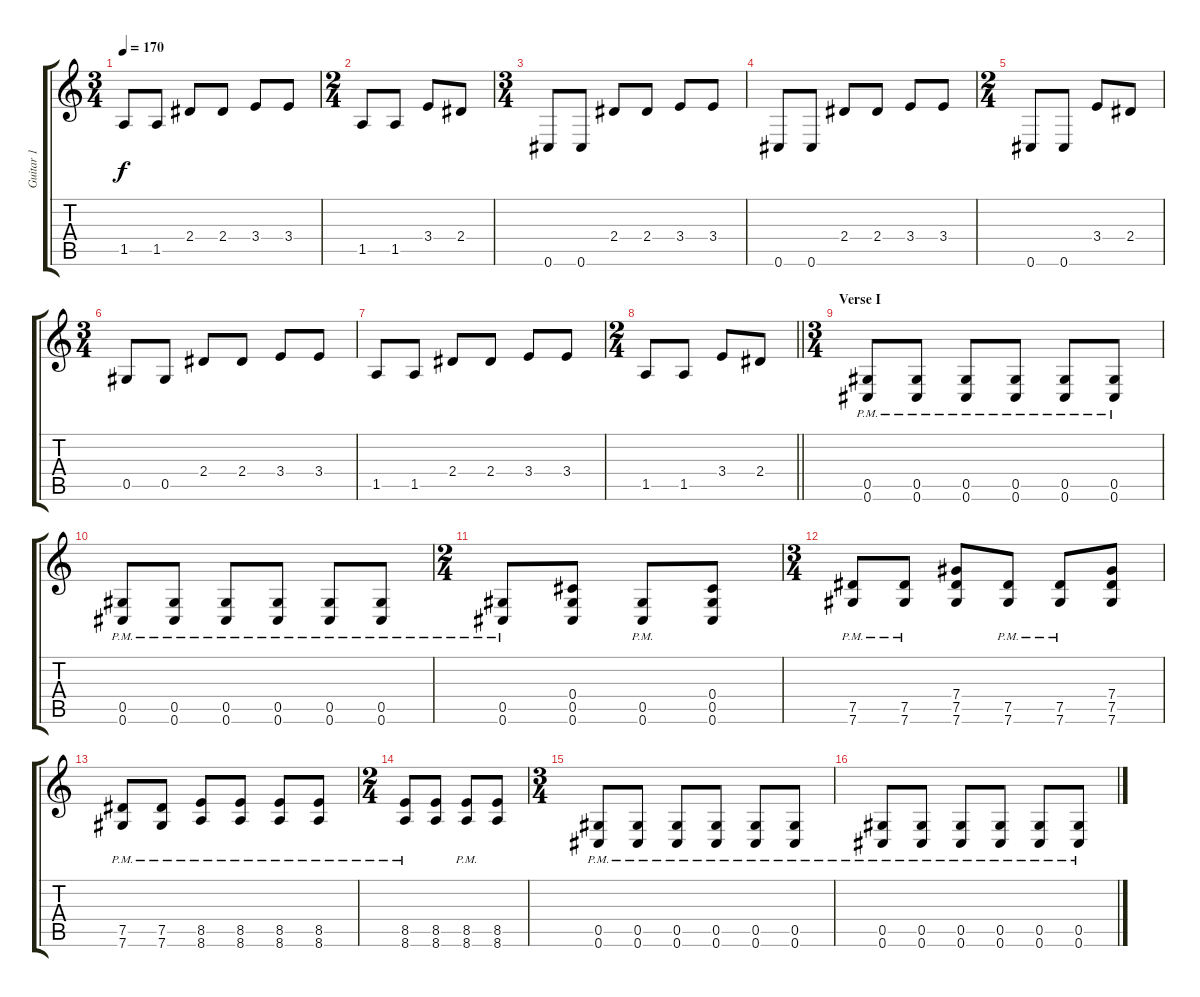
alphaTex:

\track ("Guitar 1" "Guitar 1") {instrument distortionguitar}
\staff {score tabs}
\tuning (Eb4 Bb3 Gb3 Db3 Ab2 Db2) {hide}
\ts (3 4)
\tempo 170
\clef g2
\ks c
1.5.8{dy f} 1.5.8 2.4.8 2.4.8 3.4.8 3.4.8 |
\ts (2 4)
1.5.8 1.5.8 3.4.8 2.4.8 |
\ts (3 4)
0.6.8 0.6.8 2.4.8 2.4.8 3.4.8 3.4.8 |
0.6.8 0.6.8 2.4.8 2.4.8 3.4.8 3.4.8 |
\ts (2 4)
0.6.8 0.6.8 3.4.8 2.4.8 |
\ts (3 4)
0.5.8 0.5.8 2.4.8 2.4.8 3.4.8 3.4.8 |
1.5.8 1.5.8 2.4.8 2.4.8 3.4.8 3.4.8 |
\ts (2 4)
\barLineRight lightlight
1.5.8 1.5.8 3.4.8 2.4.8 |
\ts (3 4)
\section ("" "Verse I")
(0.5{pm} 0.6{pm}).8 (0.5{pm} 0.6{pm}).8 (0.5{pm} 0.6{pm}).8 (0.5{pm} 0.6{pm}).8 (0.5{pm} 0.6{pm}).8 (0.5{pm} 0.6{pm}).8 |
(0.5{pm} 0.6{pm}).8 (0.5{pm} 0.6{pm}).8 (0.5{pm} 0.6{pm}).8 (0.5{pm} 0.6{pm}).8 (0.5{pm} 0.6{pm}).8 (0.5{pm} 0.6{pm}).8 |
\ts (2 4)
(0.5{pm} 0.6{pm}).8 (0.4 0.5 0.6).8 (0.5{pm} 0.6{pm}).8 (0.4 0.5 0.6).8 |
\ts (3 4)
(7.5{pm} 7.6{pm}).8 (7.5{pm} 7.6{pm}).8 (7.4 7.5 7.6).8 (7.5{pm} 7.6{pm}).8 (7.5{pm} 7.6{pm}).8 (7.4 7.5 7.6).8 |
(7.5{pm} 7.6{pm}).8 (7.5{pm} 7.6{pm}).8 (8.5{pm} 8.6{pm}).8 (8.5{pm} 8.6{pm}).8 (8.5{pm} 8.6{pm}).8 (8.5{pm} 8.6{pm}).8 |
\ts (2 4)
(8.5{pm} 8.6{pm}).8 (8.5 8.6).8 (8.5{pm} 8.6{pm}).8 (8.5 8.6).8 |
\ts (3 4)
(0.5{pm} 0.6{pm}).8 (0.5{pm} 0.6{pm}).8 (0.5{pm} 0.6{pm}).8 (0.5{pm} 0.6{pm}).8 (0.5{pm} 0.6{pm}).8 (0.5{pm} 0.6{pm}).8 |
(0.5{pm} 0.6{pm}).8 (0.5{pm} 0.6{pm}).8 (0.5{pm} 0.6{pm}).8 (0.5{pm} 0.6{pm}).8 (0.5{pm} 0.6{pm}).8 (0.5{pm} 0.6{pm}).8
